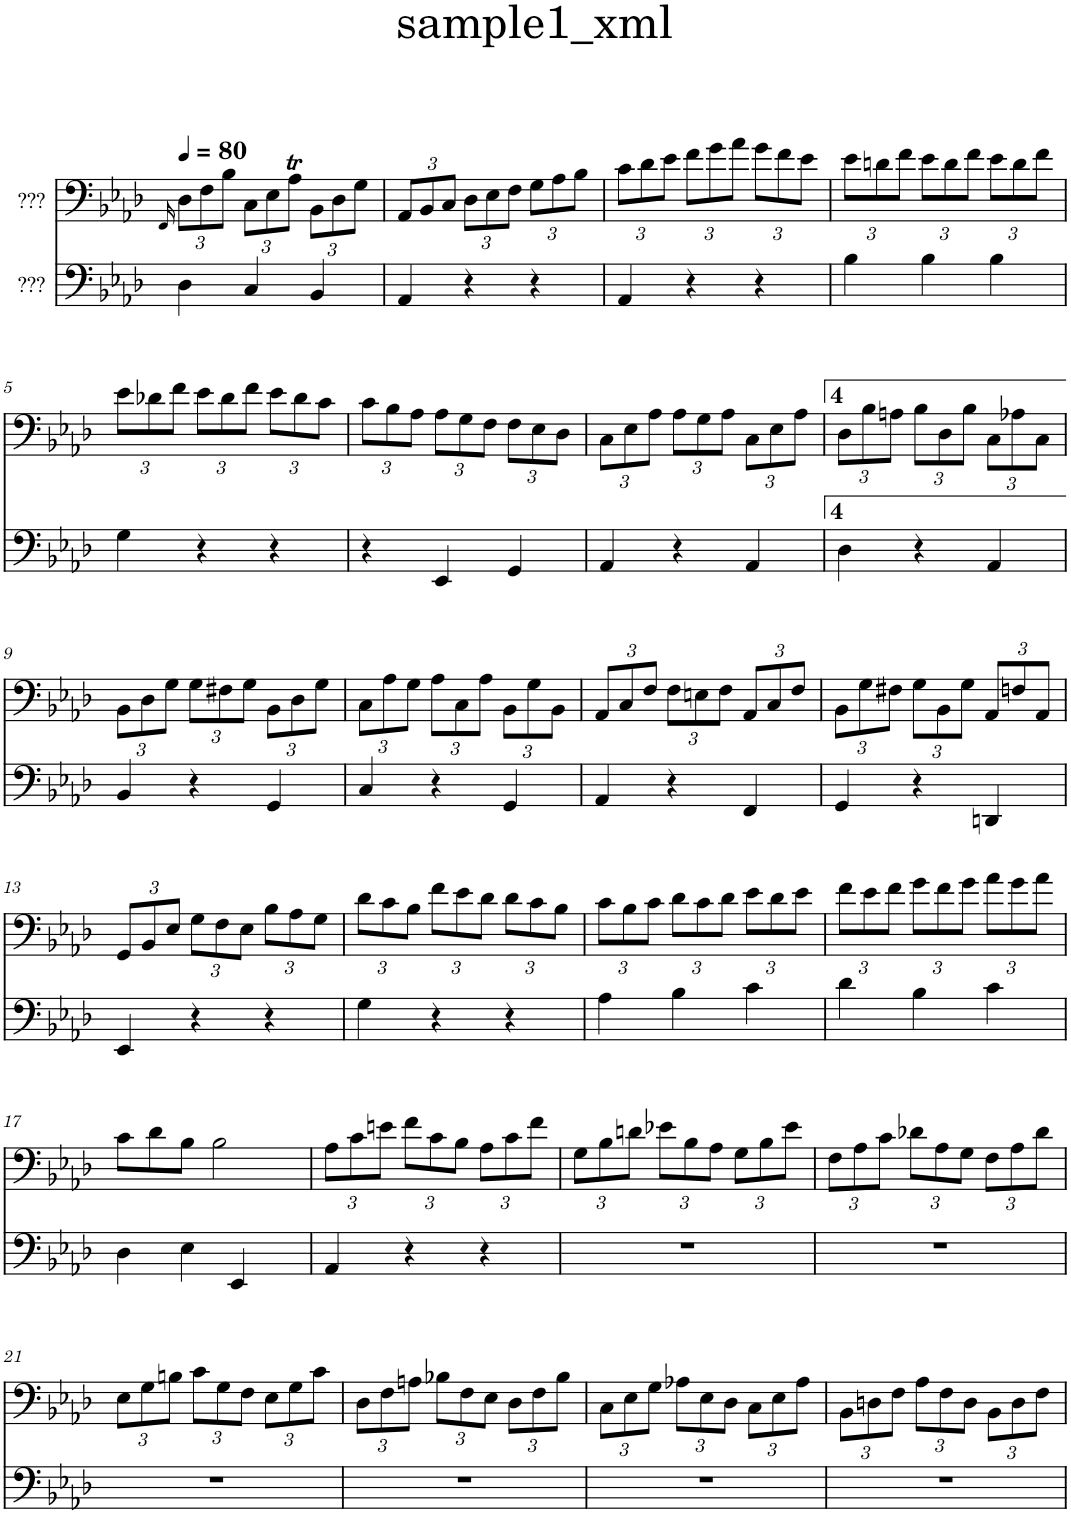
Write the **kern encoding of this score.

**kern	**kern
*part2	*part1
*staff2	*staff1
*I"???	*I"???
*clefF4	*clefF4
*k[b-e-a-d-]	*k[b-e-a-d-]
=1	=1
.	16qFF/
*	*Xbrackettup
4D-\	12D-\L
.	12F\
.	12B-\J
4C/	12C\L
.	12E-\
.	12A-T\J
4BB-/	12BB-\L
.	12D-\
.	12G\J
=2	=2
4AA-/	12AA-/L
.	12BB-/
.	12C/J
4r	12D-\L
.	12E-\
.	12F\J
4r	12G\L
.	12A-\
.	12B-\J
=3	=3
4AA-/	12c\L
.	12d-\
.	12e-\J
4r	12f\L
.	12g\
.	12a-\J
4r	12g\L
.	12f\
.	12e-\J
=4	=4
4B-\	12e-\L
.	12dn\
.	12f\J
4B-\	12e-\L
.	12d\
.	12f\J
4B-\	12e-\L
.	12d\
.	12f\J
!!LO:LB:g=z
=5	=5
4G\	12e-\L
.	12d-X\
.	12f\J
4r	12e-\L
.	12d-\
.	12f\J
4r	12e-\L
.	12d-\
.	12c\J
=6	=6
4r	12c\L
.	12B-\
.	12A-\J
4EE-/	12A-\L
.	12G\
.	12F\J
4GG/	12F\L
.	12E-\
.	12D-\J
=7	=7
4AA-/	12C\L
.	12E-\
.	12A-\J
4r	12A-\L
.	12G\
.	12A-\J
4AA-/	12C\L
.	12E-\
.	12A-\J
=8	=8
4D-\	12D-\L
.	12B-\
.	12An\J
4r	12B-\L
.	12D-\
.	12B-\J
4AA-/	12C\L
.	12A-X\
.	12C\J
!!LO:LB:g=z
=9	=9
4BB-/	12BB-\L
.	12D-\
.	12G\J
4r	12G\L
.	12F#X\
.	12G\J
4GG/	12BB-\L
.	12D-\
.	12G\J
=10	=10
4C/	12C\L
.	12A-\
.	12G\J
4r	12A-\L
.	12C\
.	12A-\J
4GG/	12BB-\L
.	12G\
.	12BB-\J
=11	=11
4AA-/	12AA-/L
.	12C/
.	12F/J
4r	12F\L
.	12En\
.	12F\J
4FF/	12AA-/L
.	12C/
.	12F/J
=12	=12
4GG/	12BB-\L
.	12G\
.	12F#X\J
4r	12G\L
.	12BB-\
.	12G\J
4DDn/	12AA-/L
.	12Fn/
.	12AA-/J
!!LO:LB:g=z
=13	=13
4EE-/	12GG/L
.	12BB-/
.	12E-/J
4r	12G\L
.	12F\
.	12E-\J
4r	12B-\L
.	12A-\
.	12G\J
=14	=14
4G\	12d-\L
.	12c\
.	12B-\J
4r	12f\L
.	12e-\
.	12d-\J
4r	12d-\L
.	12c\
.	12B-\J
=15	=15
4A-\	12c\L
.	12B-\
.	12c\J
4B-\	12d-\L
.	12c\
.	12d-\J
4c\	12e-\L
.	12d-\
.	12e-\J
=16	=16
4d-\	12f\L
.	12e-\
.	12f\J
4B-\	12g\L
.	12f\
.	12g\J
4c\	12a-\L
.	12g\
.	12a-\J
!!LO:LB:g=z
=17	=17
4D-\	8c\L
.	8d-\
4E-\	8B-\J
.	2B-\
4EE-/	.
8ryy	.
=18	=18
4AA-/	12A-\L
.	12c\
.	12en\J
4r	12f\L
.	12c\
.	12B-\J
4r	12A-\L
.	12c\
.	12f\J
=19	=19
1r	12G\L
.	12B-\
.	12dn\J
.	12e-X\L
.	12B-\
.	12A-\J
.	12G\L
.	12B-\
.	12e-\J
.	4ryy
=20	=20
1r	12F\L
.	12A-\
.	12c\J
.	12d-X\L
.	12A-\
.	12G\J
.	12F\L
.	12A-\
.	12d-\J
.	4ryy
!!LO:LB:g=z
=21	=21
1r	12E-\L
.	12G\
.	12Bn\J
.	12c\L
.	12G\
.	12F\J
.	12E-\L
.	12G\
.	12c\J
.	4ryy
=22	=22
1r	12D-\L
.	12F\
.	12An\J
.	12B-X\L
.	12F\
.	12E-\J
.	12D-\L
.	12F\
.	12B-\J
.	4ryy
=23	=23
1r	12C\L
.	12E-\
.	12G\J
.	12A-X\L
.	12E-\
.	12D-\J
.	12C\L
.	12E-\
.	12A-\J
.	4ryy
=24	=24
1r	12BB-\L
.	12Dn\
.	12F\J
.	12A-\L
.	12F\
.	12D\J
.	12BB-\L
.	12D\
.	12F\J
.	4ryy
=	=
*-	*-
